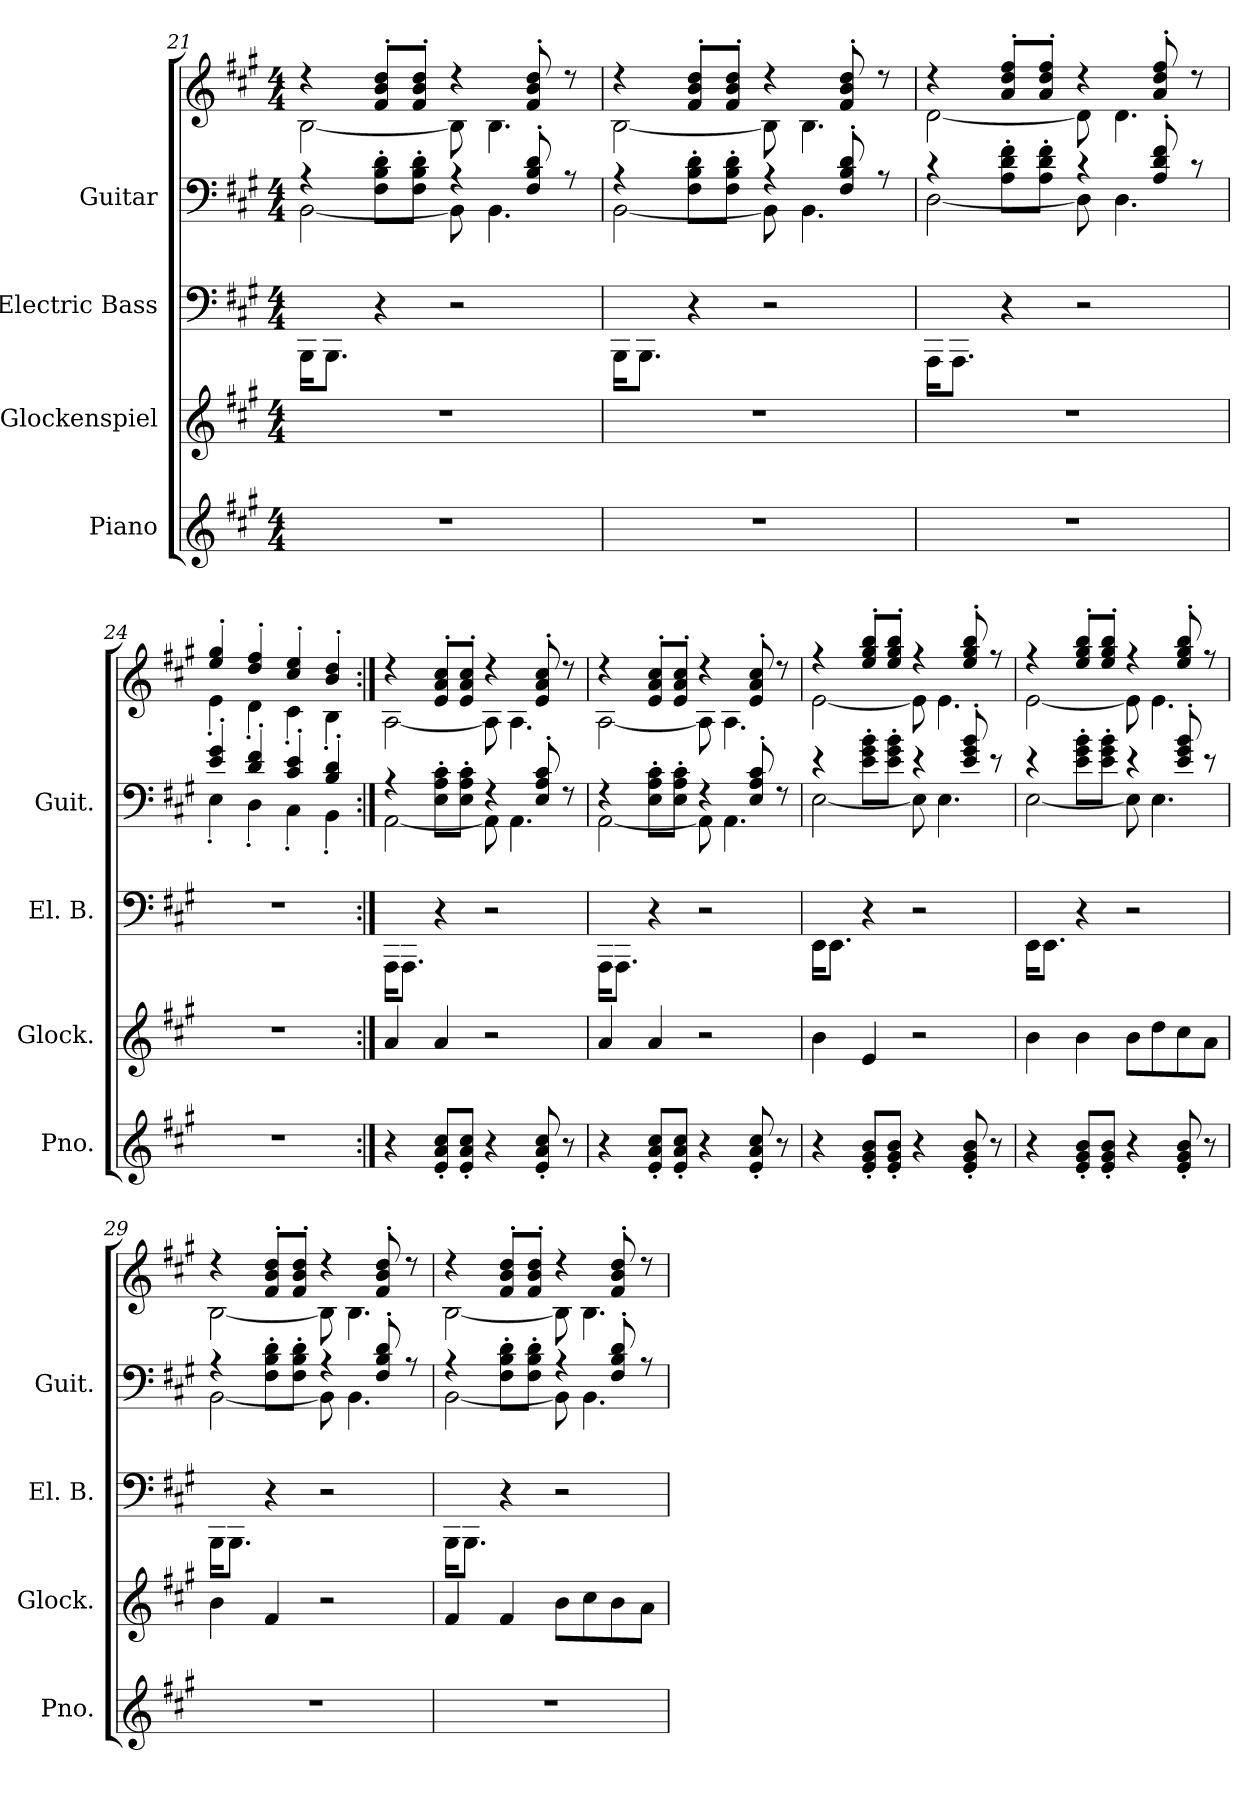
**kern	**kern	**kern	**kern	**kern
*part4	*part3	*part2	*part1	*part1
*staff5	*staff4	*staff3	*staff2	*staff1
*I"Piano	*I"Glockenspiel	*I"Electric Bass	*I"Guitar	*
*I'Pno.	*I'Glock.	*I'El. B.	*I'Guit.	*
*clefG2	*clefG2	*	*	*clefG2
*	*ITrd-14c-24	*ITrd7c12	*ITrd7c12	*ITrd7c12
*k[f#c#g#]	*k[f#c#g#]	*k[f#c#g#]	*k[f#c#g#]	*k[f#c#g#]
*M4/4	*M4/4	*M4/4	*M4/4	*M4/4
=21	=21	=21	=21	=21
*	*	*	*^	*^
1r	1r	16BBBB\KL	4r	[2BBB	4r	[2BB\
.	.	8.BBBB\J	.	.	.	.
.	.	4r	8FF#'\ 8BB'\ 8D'\L	.	8F#/' 8B/' 8d/'L	.
.	.	.	8FF#'\ 8BB'\ 8D'\J	.	8F#/' 8B/' 8d/'J	.
.	.	2r	4r	8BBB]	4r	8BB\]
.	.	.	.	4.BBB	.	4.BB\
.	.	.	8FF#' 8BB' 8D'	.	8F#/' 8B/' 8d/'	.
.	.	.	8r	.	8r	.
!!LO:LB:g=z	!!
=22	=22	=22	=22	=22	=22	=22
1r	1r	16BBBB\KL	4r	[2BBB	4r	[2BB\
.	.	8.BBBB\J	.	.	.	.
.	.	4r	8FF#'\ 8BB'\ 8D'\L	.	8F#/' 8B/' 8d/'L	.
.	.	.	8FF#'\ 8BB'\ 8D'\J	.	8F#/' 8B/' 8d/'J	.
.	.	2r	4r	8BBB]	4r	8BB\]
.	.	.	.	4.BBB	.	4.BB\
.	.	.	8FF#' 8BB' 8D'	.	8F#/' 8B/' 8d/'	.
.	.	.	8r	.	8r	.
=23	=23	=23	=23	=23	=23	=23
1r	1r	16AAAA\KL	4r	[2DD	4r	[2D\
.	.	8.AAAA\J	.	.	.	.
.	.	4r	8AA'\ 8D'\ 8F#'\L	.	8A/' 8d/' 8f#/'L	.
.	.	.	8AA'\ 8D'\ 8F#'\J	.	8A/' 8d/' 8f#/'J	.
.	.	2r	4r	8DD]	4r	8D\]
.	.	.	.	4.DD	.	4.D\
.	.	.	8AA' 8D' 8F#'	.	8A/' 8d/' 8f#/'	.
.	.	.	8r	.	8r	.
=24	=24	=24	=24	=24	=24	=24
1r	1r	1r	4E' 4G#'	4EE'	4e/' 4g#/'	4E'\
.	.	.	4D' 4F#'	4DD'	4d/' 4f#/'	4D'\
.	.	.	4C#' 4E'	4CC#'	4c#/' 4e/'	4C#'\
.	.	.	4BB' 4D'	4BBB'	4B/' 4d/'	4BB'\
=25:|!	=25:|!	=25:|!	=25:|!	=25:|!	=25:|!	=25:|!
4r	4aaa/	16AAAA\KL	4r	[2AAA	4r	[2AA\
.	.	8.AAAA\J	.	.	.	.
8e/' 8a/' 8cc#/'L	4aaa/	4r	8EE'\ 8AA'\ 8C#'\L	.	8E/' 8A/' 8c#/'L	.
8e/' 8a/' 8cc#/'J	.	.	8EE'\ 8AA'\ 8C#'\J	.	8E/' 8A/' 8c#/'J	.
4r	2r	2r	4r	8AAA]	4r	8AA\]
.	.	.	.	4.AAA	.	4.AA\
8e/' 8a/' 8cc#/'	.	.	8EE' 8AA' 8C#'	.	8E/' 8A/' 8c#/'	.
8r	.	.	8r	.	8r	.
!!LO:PB:g=z	!!
=26	=26	=26	=26	=26	=26	=26
4r	4aaa/	16AAAA\KL	4r	[2AAA	4r	[2AA\
.	.	8.AAAA\J	.	.	.	.
8e/' 8a/' 8cc#/'L	4aaa/	4r	8EE'\ 8AA'\ 8C#'\L	.	8E/' 8A/' 8c#/'L	.
8e/' 8a/' 8cc#/'J	.	.	8EE'\ 8AA'\ 8C#'\J	.	8E/' 8A/' 8c#/'J	.
4r	2r	2r	4r	8AAA]	4r	8AA\]
.	.	.	.	4.AAA	.	4.AA\
8e/' 8a/' 8cc#/'	.	.	8EE' 8AA' 8C#'	.	8E/' 8A/' 8c#/'	.
8r	.	.	8r	.	8r	.
=27	=27	=27	=27	=27	=27	=27
4r	4bbb\	16EEE\KL	4r	[2EE	4r	[2E\
.	.	8.EEE\J	.	.	.	.
8e/' 8g#/' 8b/'L	4eee/	4r	8E'\ 8G#'\ 8B'\L	.	8e/' 8g#/' 8b/'L	.
8e/' 8g#/' 8b/'J	.	.	8E'\ 8G#'\ 8B'\J	.	8e/' 8g#/' 8b/'J	.
4r	2r	2r	4r	8EE]	4r	8E\]
.	.	.	.	4.EE	.	4.E\
8e/' 8g#/' 8b/'	.	.	8E' 8G#' 8B'	.	8e/' 8g#/' 8b/'	.
8r	.	.	8r	.	8r	.
=28	=28	=28	=28	=28	=28	=28
4r	4bbb\	16EEE\KL	4r	[2EE	4r	[2E\
.	.	8.EEE\J	.	.	.	.
8e/' 8g#/' 8b/'L	4bbb\	4r	8E'\ 8G#'\ 8B'\L	.	8e/' 8g#/' 8b/'L	.
8e/' 8g#/' 8b/'J	.	.	8E'\ 8G#'\ 8B'\J	.	8e/' 8g#/' 8b/'J	.
4r	8bbb\L	2r	4r	8EE]	4r	8E\]
.	8dddd\	.	.	4.EE	.	4.E\
8e/' 8g#/' 8b/'	8cccc#\	.	8E' 8G#' 8B'	.	8e/' 8g#/' 8b/'	.
8r	8aaa\J	.	8r	.	8r	.
=29	=29	=29	=29	=29	=29	=29
1r	4bbb\	16BBBB\KL	4r	[2BBB	4r	[2BB\
.	.	8.BBBB\J	.	.	.	.
.	4fff#/	4r	8FF#'\ 8BB'\ 8D'\L	.	8F#/' 8B/' 8d/'L	.
.	.	.	8FF#'\ 8BB'\ 8D'\J	.	8F#/' 8B/' 8d/'J	.
.	2r	2r	4r	8BBB]	4r	8BB\]
.	.	.	.	4.BBB	.	4.BB\
.	.	.	8FF#' 8BB' 8D'	.	8F#/' 8B/' 8d/'	.
.	.	.	8r	.	8r	.
!!LO:LB:g=z	!!
=30	=30	=30	=30	=30	=30	=30
1r	4fff#/	16BBBB\KL	4r	[2BBB	4r	[2BB\
.	.	8.BBBB\J	.	.	.	.
.	4fff#/	4r	8FF#'\ 8BB'\ 8D'\L	.	8F#/' 8B/' 8d/'L	.
.	.	.	8FF#'\ 8BB'\ 8D'\J	.	8F#/' 8B/' 8d/'J	.
.	8bbb\L	2r	4r	8BBB]	4r	8BB\]
.	8cccc#\	.	.	4.BBB	.	4.BB\
.	8bbb\	.	8FF#' 8BB' 8D'	.	8F#/' 8B/' 8d/'	.
.	8aaa\J	.	8r	.	8r	.
*	*	*	*v	*v	*	*
*	*	*	*	*v	*v
=	=	=	=	=
*-	*-	*-	*-	*-
